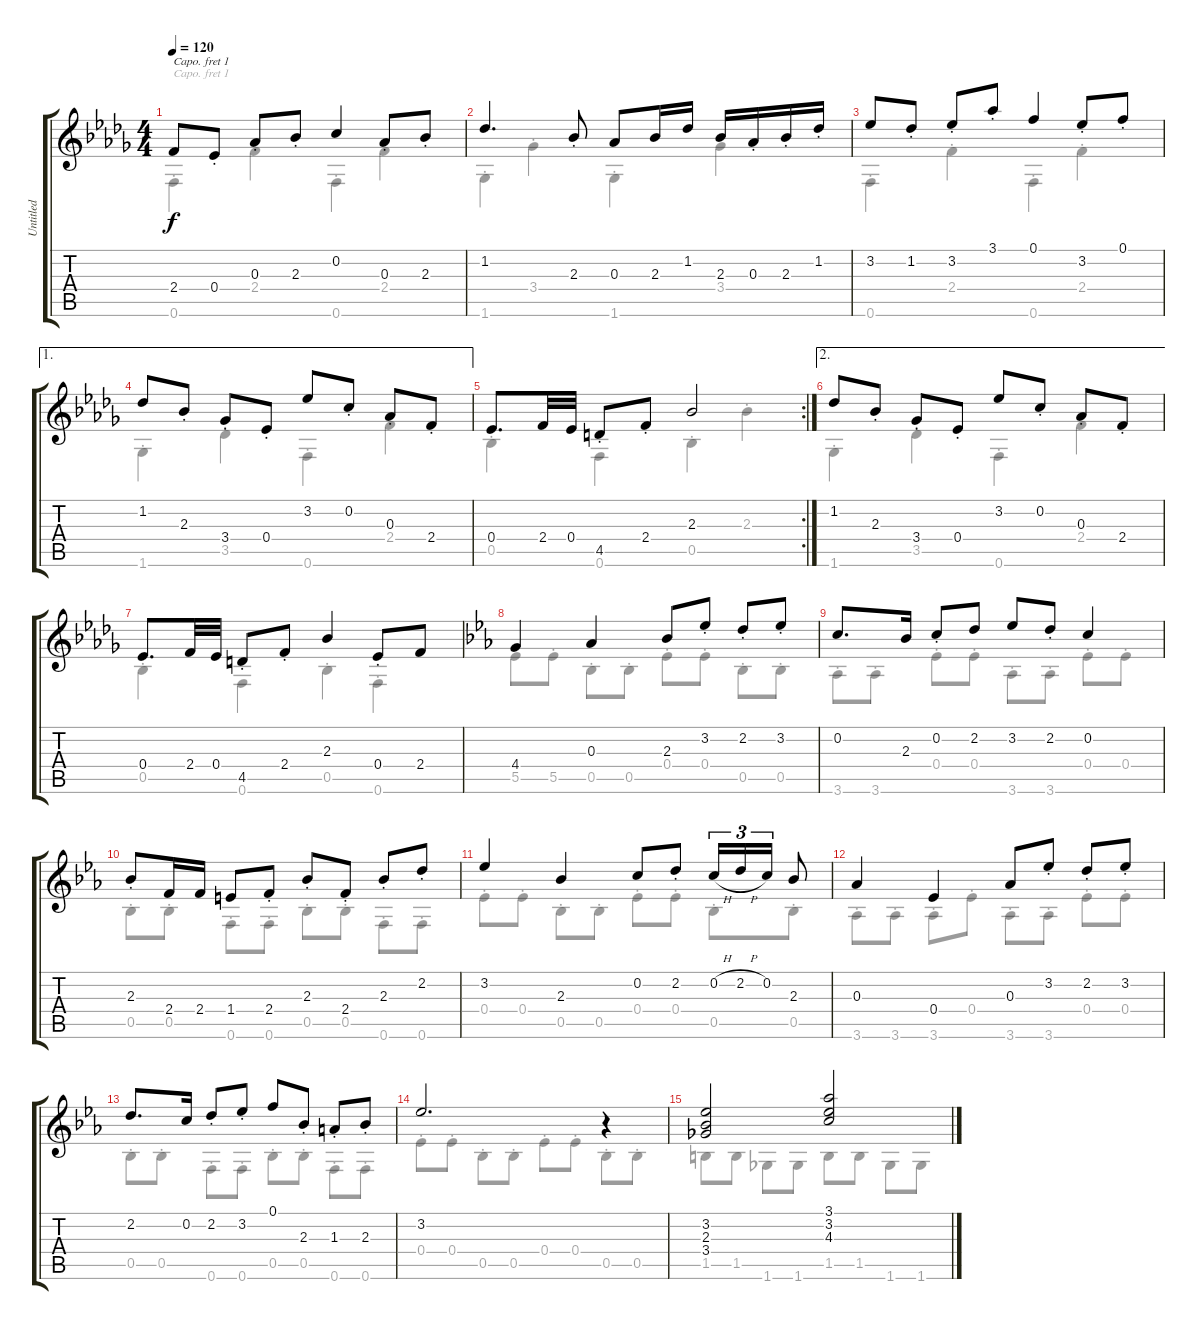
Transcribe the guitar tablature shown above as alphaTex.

\track ("Untitled" "Untitled") {instrument acousticguitarnylon}
\staff {score tabs}
\capo 1
\tuning (E4 B3 G3 D3 A2 E2) {hide}
\voice
\ts (4 4)
\tempo 120
\clef g2
\ks db
2.4.8{dy f} 0.4{st}.8 0.3{st}.8 2.3{st}.8 0.2.4 0.3{st}.8 2.3{st}.8 |
1.2.4{d} 2.3{st}.8 0.3.8 2.3.16 1.2.16 2.3.16 0.3{st}.16 2.3{st}.16 1.2{st}.16 |
3.2.8 1.2{st}.8 3.2{st}.8 3.1{st}.8 0.1.4 3.2{st}.8 0.1{st}.8 |
\ae 1
1.2.8 2.3{st}.8 3.4{st}.8 0.4{st}.8 3.2.8 0.2{st}.8 0.3{st}.8 2.4{st}.8 |
\rc 2
0.4.8{d} 2.4.32 0.4.32 4.5{st}.8 2.4{st}.8 2.3.2 |
\ae 2
1.2.8 2.3{st}.8 3.4{st}.8 0.4{st}.8 3.2.8 0.2{st}.8 0.3{st}.8 2.4{st}.8 |
0.4.8{d} 2.4.32 0.4.32 4.5{st}.8 2.4{st}.8 2.3.4 0.4{st}.8 2.4.8 |
\ks eb
4.4.4 0.3.4 2.3.8 3.2{st}.8 2.2{st}.8 3.2{st}.8 |
0.2.8{d} 2.3.16 0.2{st}.8 2.2.8 3.2.8 2.2{st}.8 0.2.4 |
2.3{st}.8 2.4.16 2.4.16 1.4.8 2.4{st}.8 2.3{st}.8 2.4{st}.8 2.3{st}.8 2.2{st}.8 |
3.2.4 2.3.4 0.2.8 2.2{st}.8 0.2{h}.16{tu (3 2)} 2.2{h}.16{tu (3 2)} 0.2.16{tu (3 2)} 2.3.8 |
0.3.4 0.4.4 0.3.8 3.2{st}.8 2.2{st}.8 3.2{st}.8 |
2.2.8{d} 0.2.16 2.2{st}.8 3.2{st}.8 0.1.8 2.3{st}.8 1.3{st}.8 2.3{st}.8 |
3.2.2{d} r.4 |
(3.2 2.3 3.4).2 (3.1 3.2 4.3).2
\voice
\clef g2
\ottava regular
\simile none
\ks db
0.6{st}.4{dy f} 2.4{st}.4 0.6{st}.4 2.4{st}.4 |
1.6{st}.4 3.4{st}.4 1.6{st}.4 3.4{st}.4 |
0.6{st}.4 2.4{st}.4 0.6{st}.4 2.4{st}.4 |
1.6{st}.4 3.5{st}.4 0.6{st}.4 2.4{st}.4 |
0.5{st}.4 0.6.4 0.5{st}.4 2.3{st}.4 |
1.6{st}.4 3.5{st}.4 0.6{st}.4 2.4{st}.4 |
0.5{st}.4 0.6.4 0.5{st}.4 0.6{st}.4 |
\ks eb
5.5{st}.8 5.5{st}.8 0.5{st}.8 0.5{st}.8 0.4{st}.8 0.4{st}.8 0.5{st}.8 0.5{st}.8 |
3.6{st}.8 3.6{st}.8 0.4{st}.8 0.4{st}.8 3.6{st}.8 3.6{st}.8 0.4{st}.8 0.4{st}.8 |
0.5{st}.8 0.5{st}.8 0.6{st}.8 0.6{st}.8 0.5{st}.8 0.5{st}.8 0.6{st}.8 0.6{st}.8 |
0.4{st}.8 0.4{st}.8 0.5{st}.8 0.5{st}.8 0.4{st}.8 0.4{st}.8 0.5{st}.8 0.5{st}.8 |
3.6{st}.8 3.6{st}.8 3.6{st}.8 0.4{st}.8 3.6{st}.8 3.6{st}.8 0.4{st}.8 0.4{st}.8 |
0.5{st}.8 0.5{st}.8 0.6{st}.8 0.6{st}.8 0.5{st}.8 0.5{st}.8 0.6{st}.8 0.6{st}.8 |
0.4{st}.8 0.4{st}.8 0.5{st}.8 0.5{st}.8 0.4{st}.8 0.4{st}.8 0.5{st}.8 0.5{st}.8 |
1.5.8 1.5.8 1.6.8 1.6.8 1.5.8 1.5.8 1.6.8 1.6.8
